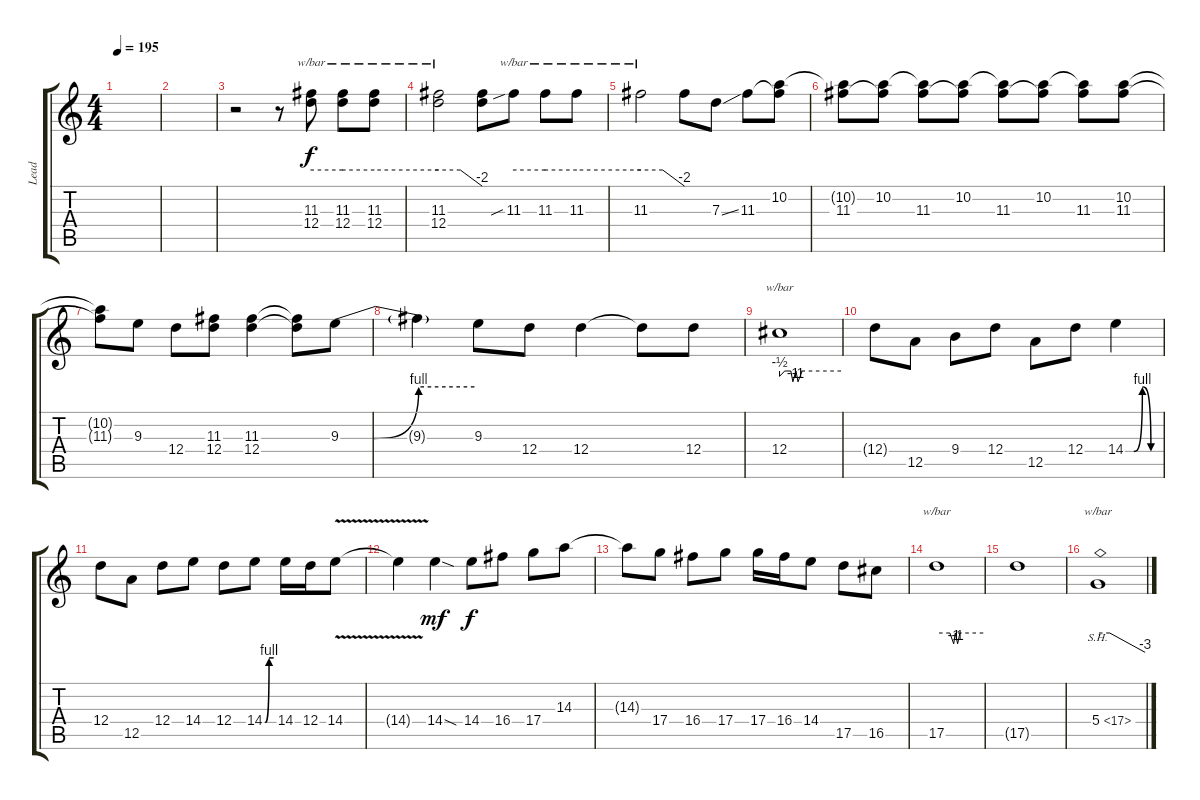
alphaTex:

\track ("Lead" "Lead") {instrument overdrivenguitar}
\staff {score tabs}
\tuning (E4 B3 G3 D3 A2 E2) {hide}
\ts (4 4)
\tempo 195
\clef g2
\ks c
|
|
r.2 r.8 (11.3 12.4).8{tbe (hold default 0 0 60 0)} (11.3 12.4).8{tbe (hold default 0 0 60 0)} (11.3 12.4).8{tbe (hold default 0 0 60 0)} |
\section ("" "")
(11.3 12.4).2{tbe (custom default 0 0 30 0 60 -8)} (11.3{t} 12.4{t}).8{dy f} 11.3{sib}.8{tbe (hold default 0 0 60 0)} 11.3.8{tbe (hold default 0 0 60 0)} 11.3.8{tbe (hold default 0 0 60 0)} |
11.3.2{tbe (custom default 0 0 30 0 60 -8)} 11.3{t}.8 7.3{ss}.8 11.3.8 (10.2 11.3{t}).8 |
(10.2{t} 11.3).8 (10.2 11.3{t}).8 (10.2{t} 11.3).8 (10.2 11.3{t}).8 (10.2{t} 11.3).8 (10.2 11.3{t}).8 (10.2{t} 11.3).8 (10.2 11.3).8 |
(10.2{t} 11.3{t}).8 9.3.8 12.4.8 (11.3 12.4).8 (11.3 12.4).4 (11.3{t} 12.4{t}).8 9.3{be (custom 0 0 15 0 35 4 60 4)}.8 |
\section ("" "")
9.3{t}.4 9.3.8 12.4.8 12.4.4 12.4{t}.8 12.4.8 |
12.4.1{tbe (custom default 0 -2 5 0 11 0 13 -4 16 0 18 -4 22 0 60 0)} |
12.4{t}.8 12.5.8 9.4.8 12.4.8 12.5.8 12.4.8 14.4{be (custom 0 0 15 0 30 4 45 0 60 0)}.4 |
12.4.8 12.5.8 12.4.8 14.4.8 12.4.8 14.4{be (custom 0 0 5 0 30 4 60 4)}.8 14.4.16 12.4.16 14.4{v}.8 |
14.4{t}.4 14.4{sod}.4{dy mf} 14.4.8{dy f} 16.4.8 17.4.8 14.3.8 |
14.3{t}.8 17.4.8 16.4.8 17.4.8 17.4.16 16.4.16 14.4.8 17.5.8 16.5.8 |
17.5.1{tbe (custom default 0 0 17 0 22 -4 24 0 27 -4 30 0 60 0)} |
17.5{t}.1 |
5.4{sh 12}.1{tbe (custom default 0 0 15 0 60 -12) balance 12}
